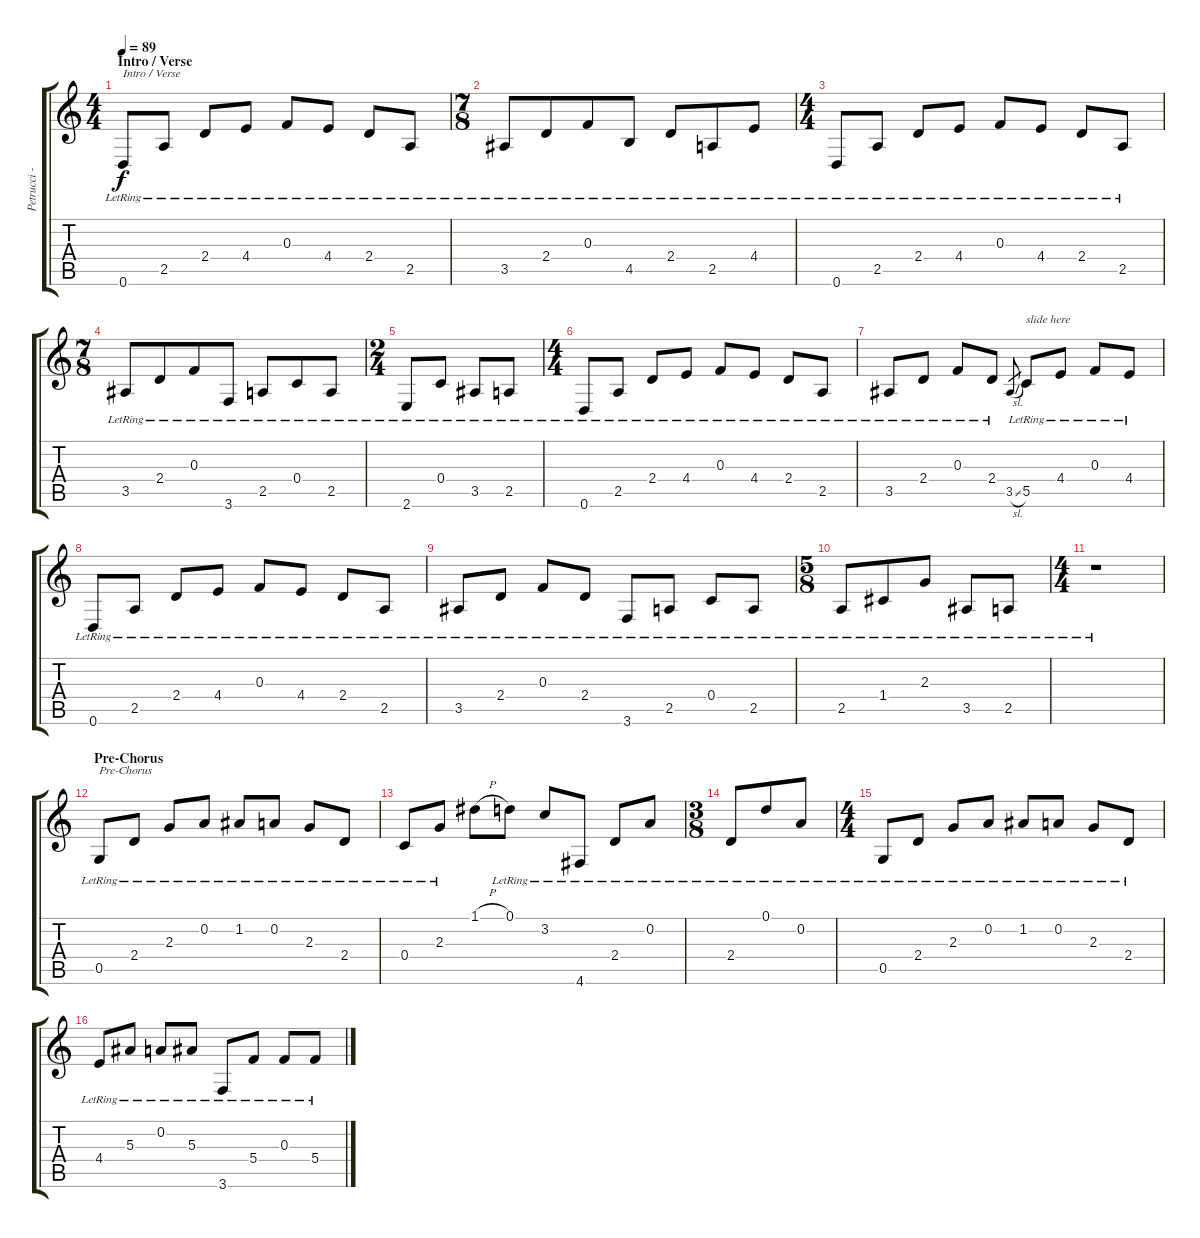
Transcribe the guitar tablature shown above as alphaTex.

\track ("Petrucci - Clean riffs" "Petrucci -") {instrument electricguitarclean}
\staff {score tabs}
\tuning (D4 A3 F3 C3 G2 D2) {hide}
\ts (4 4)
\section ("" "Intro / Verse")
\tempo 89
\clef g2
\ks c
0.6{lr}.8{txt "Intro / Verse" dy f instrument electricguitarclean} 2.5{lr}.8 2.4{lr}.8 4.4{lr}.8 0.3{lr}.8 4.4{lr}.8 2.4{lr}.8 2.5{lr}.8 |
\ts (7 8)
3.5{lr}.8 2.4{lr}.8 0.3{lr}.8 4.5{lr}.8 2.4{lr}.8 2.5{lr}.8 4.4{lr}.8 |
\ts (4 4)
0.6{lr}.8 2.5{lr}.8 2.4{lr}.8 4.4{lr}.8 0.3{lr}.8 4.4{lr}.8 2.4{lr}.8 2.5{lr}.8 |
\ts (7 8)
3.5{lr}.8 2.4{lr}.8 0.3{lr}.8 3.6{lr}.8 2.5{lr}.8 0.4{lr}.8 2.5{lr}.8 |
\ts (2 4)
2.6{lr}.8 0.4{lr}.8 3.5{lr}.8 2.5{lr}.8 |
\ts (4 4)
0.6{lr}.8 2.5{lr}.8 2.4{lr}.8 4.4{lr}.8 0.3{lr}.8 4.4{lr}.8 2.4{lr}.8 2.5{lr}.8 |
3.5{lr}.8 2.4{lr}.8 0.3{lr}.8 2.4{lr}.8 3.5{sl}.8{gr} 5.5{lr}.8{txt "slide here"} 4.4{lr}.8 0.3{lr}.8 4.4{lr}.8 |
0.6{lr}.8 2.5{lr}.8 2.4{lr}.8 4.4{lr}.8 0.3{lr}.8 4.4{lr}.8 2.4{lr}.8 2.5{lr}.8 |
3.5{lr}.8 2.4{lr}.8 0.3{lr}.8 2.4{lr}.8 3.6{lr}.8 2.5{lr}.8 0.4{lr}.8 2.5{lr}.8 |
\ts (5 8)
2.5{lr}.8 1.4{lr}.8 2.3{lr}.8 3.5{lr}.8 2.5{lr}.8 |
\ts (4 4)
r.1 |
\section ("" "Pre-Chorus")
0.5{lr}.8{txt "Pre-Chorus"} 2.4{lr}.8 2.3{lr}.8 0.2{lr}.8 1.2{lr}.8 0.2{lr}.8 2.3{lr}.8 2.4{lr}.8 |
0.4{lr}.8 2.3{lr}.8 1.1{h}.8 0.1{lr}.8 3.2{lr}.8 4.6{lr}.8 2.4{lr}.8 0.2{lr}.8 |
\ts (3 8)
2.4{lr}.8 0.1{lr}.8 0.2{lr}.8 |
\ts (4 4)
0.5{lr}.8 2.4{lr}.8 2.3{lr}.8 0.2{lr}.8 1.2{lr}.8 0.2{lr}.8 2.3{lr}.8 2.4{lr}.8 |
4.4{lr}.8 5.3{lr}.8 0.2{lr}.8 5.3{lr}.8 3.6{lr}.8 5.4{lr}.8 0.3{lr}.8 5.4{lr}.8
